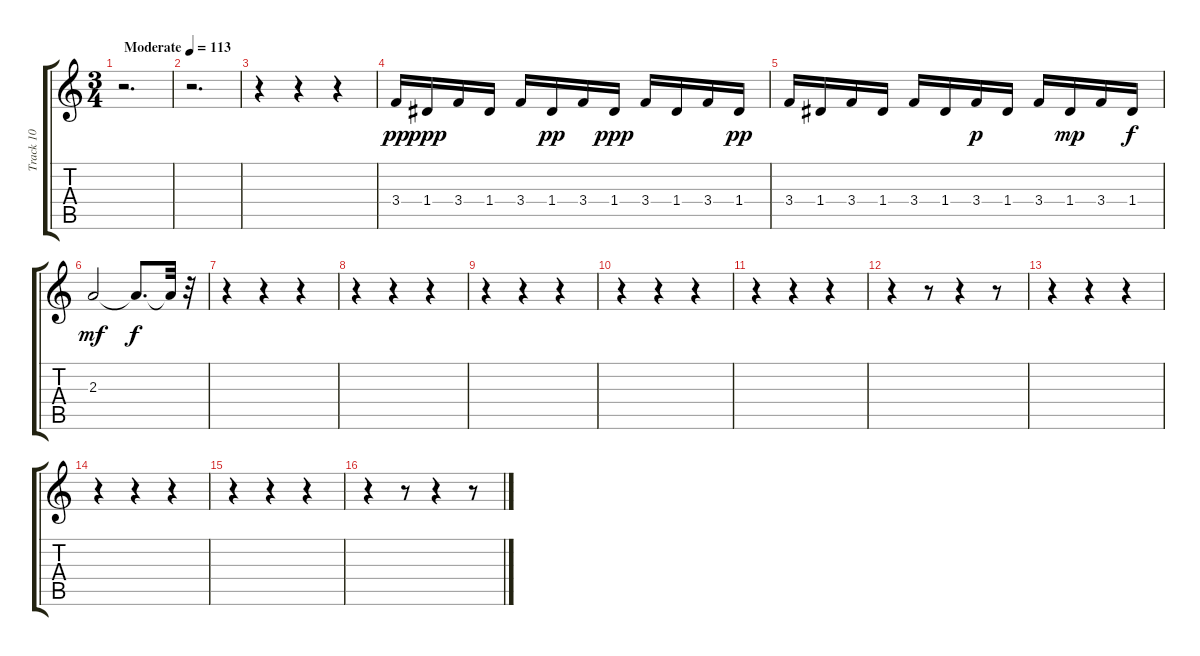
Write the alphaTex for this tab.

\track ("Track 10" "Track 10") {instrument acousticbass}
\staff {score tabs}
\tuning (E4 B3 G3 D3 A2 E2) {hide}
\ts (3 4)
\tempo (113 "Moderate")
\clef g2
\ks c
r.2{d dy pp instrument acousticbass} |
r.2{d} |
r.4 r.4 r.4 |
3.4.16 1.4.16{dy ppp} 3.4.16 1.4.16 3.4.16 1.4.16{dy pp} 3.4.16 1.4.16{dy ppp} 3.4.16 1.4.16 3.4.16 1.4.16{dy pp} |
3.4.16 1.4.16 3.4.16 1.4.16 3.4.16 1.4.16 3.4.16{dy p} 1.4.16 3.4.16 1.4.16{dy mp} 3.4.16 1.4.16{dy f} |
2.3.2{dy mf} 2.3{t}.8{d dy f} 2.3{t}.32 r.32 |
r.4 r.4 r.4 |
r.4 r.4 r.4 |
r.4 r.4 r.4 |
r.4 r.4 r.4 |
r.4 r.4 r.4 |
r.4 r.8 r.4 r.8 |
r.4 r.4 r.4 |
r.4 r.4 r.4 |
r.4 r.4 r.4 |
r.4 r.8 r.4 r.8
